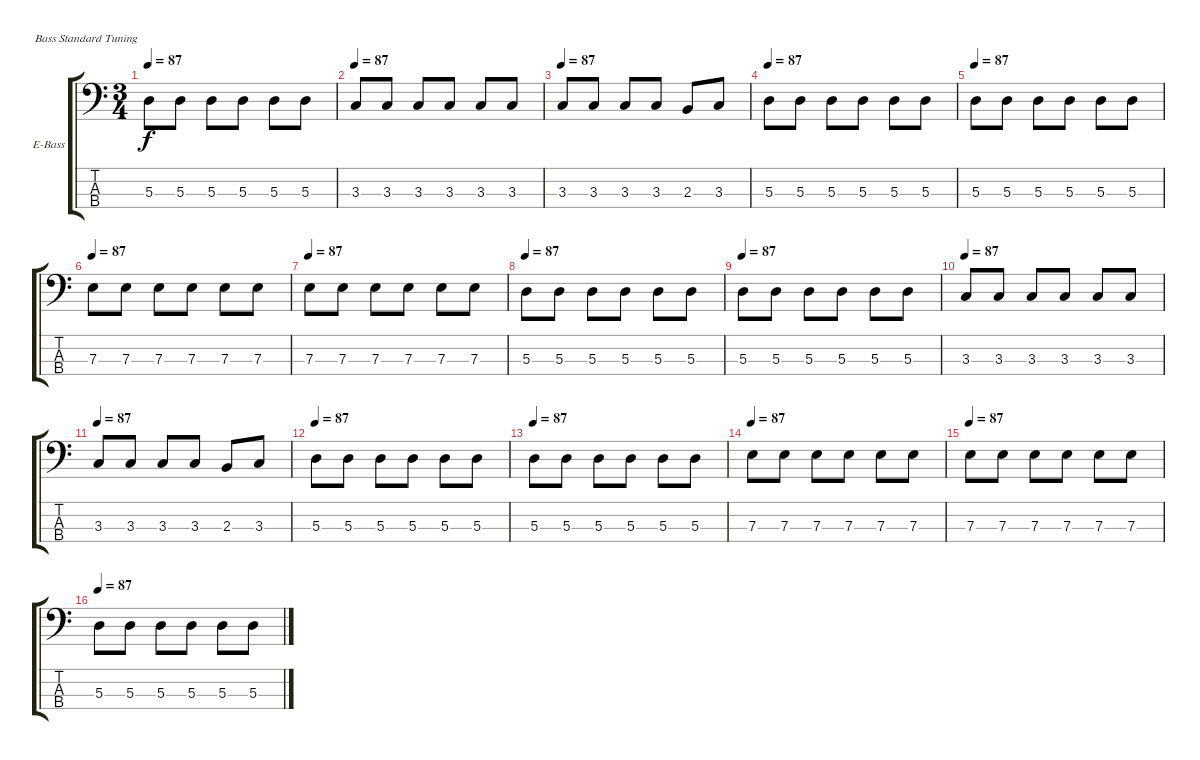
\bracketExtendMode groupsimilarinstruments
\firstSystemTrackNameOrientation horizontal
\otherSystemsTrackNameOrientation horizontal
\track ("Piste 4" "E-Bass") {instrument electricbassfinger}
\staff {score tabs}
\tuning (G2 D2 A1 E1)
\ts (3 4)
\tempo 87
\clef f4
\ks c
5.3.8{dy f} 5.3.8 5.3.8 5.3.8 5.3.8 5.3.8 |
\tempo 87
3.3.8 3.3.8 3.3.8 3.3.8 3.3.8 3.3.8 |
\tempo 87
3.3.8 3.3.8 3.3.8 3.3.8 2.3.8 3.3.8 |
\tempo 87
5.3.8 5.3.8 5.3.8 5.3.8 5.3.8 5.3.8 |
\tempo 87
5.3.8 5.3.8 5.3.8 5.3.8 5.3.8 5.3.8 |
\tempo 87
7.3.8 7.3.8 7.3.8 7.3.8 7.3.8 7.3.8 |
\tempo 87
7.3.8 7.3.8 7.3.8 7.3.8 7.3.8 7.3.8 |
\tempo 87
5.3.8 5.3.8 5.3.8 5.3.8 5.3.8 5.3.8 |
\tempo 87
5.3.8 5.3.8 5.3.8 5.3.8 5.3.8 5.3.8 |
\tempo 87
3.3.8 3.3.8 3.3.8 3.3.8 3.3.8 3.3.8 |
\tempo 87
3.3.8 3.3.8 3.3.8 3.3.8 2.3.8 3.3.8 |
\tempo 87
5.3.8 5.3.8 5.3.8 5.3.8 5.3.8 5.3.8 |
\tempo 87
5.3.8 5.3.8 5.3.8 5.3.8 5.3.8 5.3.8 |
\tempo 87
7.3.8 7.3.8 7.3.8 7.3.8 7.3.8 7.3.8 |
\tempo 87
7.3.8 7.3.8 7.3.8 7.3.8 7.3.8 7.3.8 |
\tempo 87
5.3.8 5.3.8 5.3.8 5.3.8 5.3.8 5.3.8
